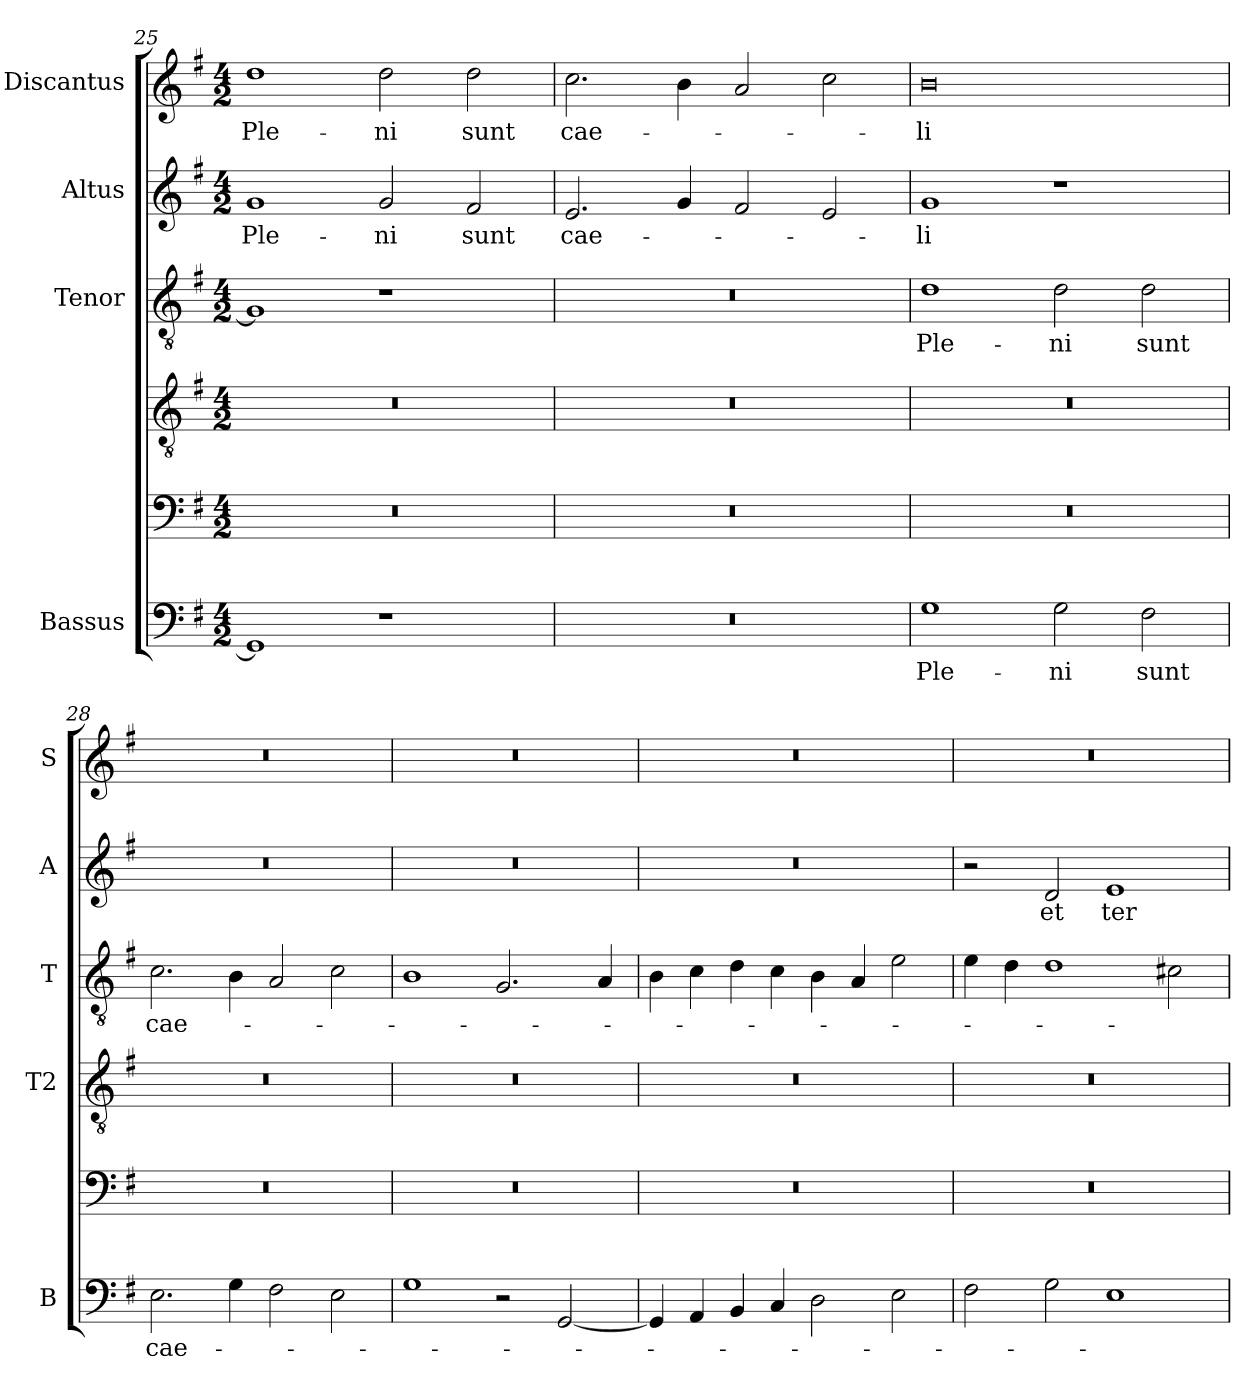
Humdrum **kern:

**kern	**text	**kern	**kern	**kern	**text	**kern	**text	**kern	**text
*part6	*part6	*part5	*part4	*part3	*part3	*part2	*part2	*part1	*part1
*staff6	*staff6	*staff5	*staff4	*staff3	*staff3	*staff2	*staff2	*staff1	*staff1
*I"Bassus	*	*	*	*I"Tenor	*	*I"Altus	*	*I"Discantus	*
*I'B	*	*	*I'T2	*I'T	*	*I'A	*	*I'S	*
*clefF4	*	*clefF4	*clefGv2	*clefGv2	*	*clefG2	*	*clefG2	*
*k[f#]	*	*k[f#]	*k[f#]	*k[f#]	*	*k[f#]	*	*k[f#]	*
*G:	*	*G:	*G:	*G:	*	*G:	*	*G:	*
*M4/2	*	*M4/2	*M4/2	*M4/2	*	*M4/2	*	*M4/2	*
=25	=25	=25	=25	=25	=25	=25	=25	=25	=25
!	!	!	!	!	!	!	!LO:LY:b	!	!LO:LY:b
1GG]	.	0r	0r	1G]	.	1g	Ple-	1dd	Ple-
!	!	!	!	!	!	!	!LO:LY:b	!	!LO:LY:b
1r	.	.	.	1r	.	2g/	-ni	2dd\	-ni
!	!	!	!	!	!	!	!LO:LY:b	!	!LO:LY:b
.	.	.	.	.	.	2f#/	sunt	2dd\	sunt
=26	=26	=26	=26	=26	=26	=26	=26	=26	=26
!	!	!	!	!	!	!	!LO:LY:b	!	!LO:LY:b
0r	.	0r	0r	0r	.	2.e/	cae-	2.cc\	cae-
.	.	.	.	.	.	4g/	.	4b\	.
.	.	.	.	.	.	2f#/	.	2a/	.
.	.	.	.	.	.	2e/	.	2cc\	.
=27	=27	=27	=27	=27	=27	=27	=27	=27	=27
!	!LO:LY:b	!	!	!	!LO:LY:b	!	!LO:LY:b	!	!LO:LY:b
1G	Ple-	0r	0r	1d	Ple-	1g	-li	0b	-li
!	!LO:LY:b	!	!	!	!LO:LY:b	!	!	!	!
2G\	-ni	.	.	2d\	-ni	1r	.	.	.
!	!LO:LY:b	!	!	!	!LO:LY:b	!	!	!	!
2F#\	sunt	.	.	2d\	sunt	.	.	.	.
=28	=28	=28	=28	=28	=28	=28	=28	=28	=28
!	!LO:LY:b	!	!	!	!LO:LY:b	!	!	!	!
2.E\	cae-	0r	0r	2.c\	cae-	0r	.	0r	.
4G\	.	.	.	4B\	.	.	.	.	.
2F#\	.	.	.	2A/	.	.	.	.	.
2E\	.	.	.	2c\	.	.	.	.	.
=29	=29	=29	=29	=29	=29	=29	=29	=29	=29
1G	.	0r	0r	1B	.	0r	.	0r	.
2r	.	.	.	2.G/	.	.	.	.	.
[2GG/	.	.	.	.	.	.	.	.	.
.	.	.	.	4A/	.	.	.	.	.
=30	=30	=30	=30	=30	=30	=30	=30	=30	=30
4GG/]	.	0r	0r	4B\	.	0r	.	0r	.
4AA/	.	.	.	4c\	.	.	.	.	.
4BB/	.	.	.	4d\	.	.	.	.	.
4C/	.	.	.	4c\	.	.	.	.	.
2D\	.	.	.	4B\	.	.	.	.	.
.	.	.	.	4A/	.	.	.	.	.
2E\	.	.	.	2e\	.	.	.	.	.
=31	=31	=31	=31	=31	=31	=31	=31	=31	=31
2F#\	.	0r	0r	4e\	.	2r	.	0r	.
.	.	.	.	4d\	.	.	.	.	.
!	!	!	!	!	!	!	!LO:LY:b	!	!
2G\	.	.	.	1d	.	2d/	et	.	.
!	!	!	!	!	!	!	!LO:LY:b	!	!
1E	.	.	.	.	.	1e	ter-	.	.
.	.	.	.	2c#X\	.	.	.	.	.
=	=	=	=	=	=	=	=	=	=
*-	*-	*-	*-	*-	*-	*-	*-	*-	*-
